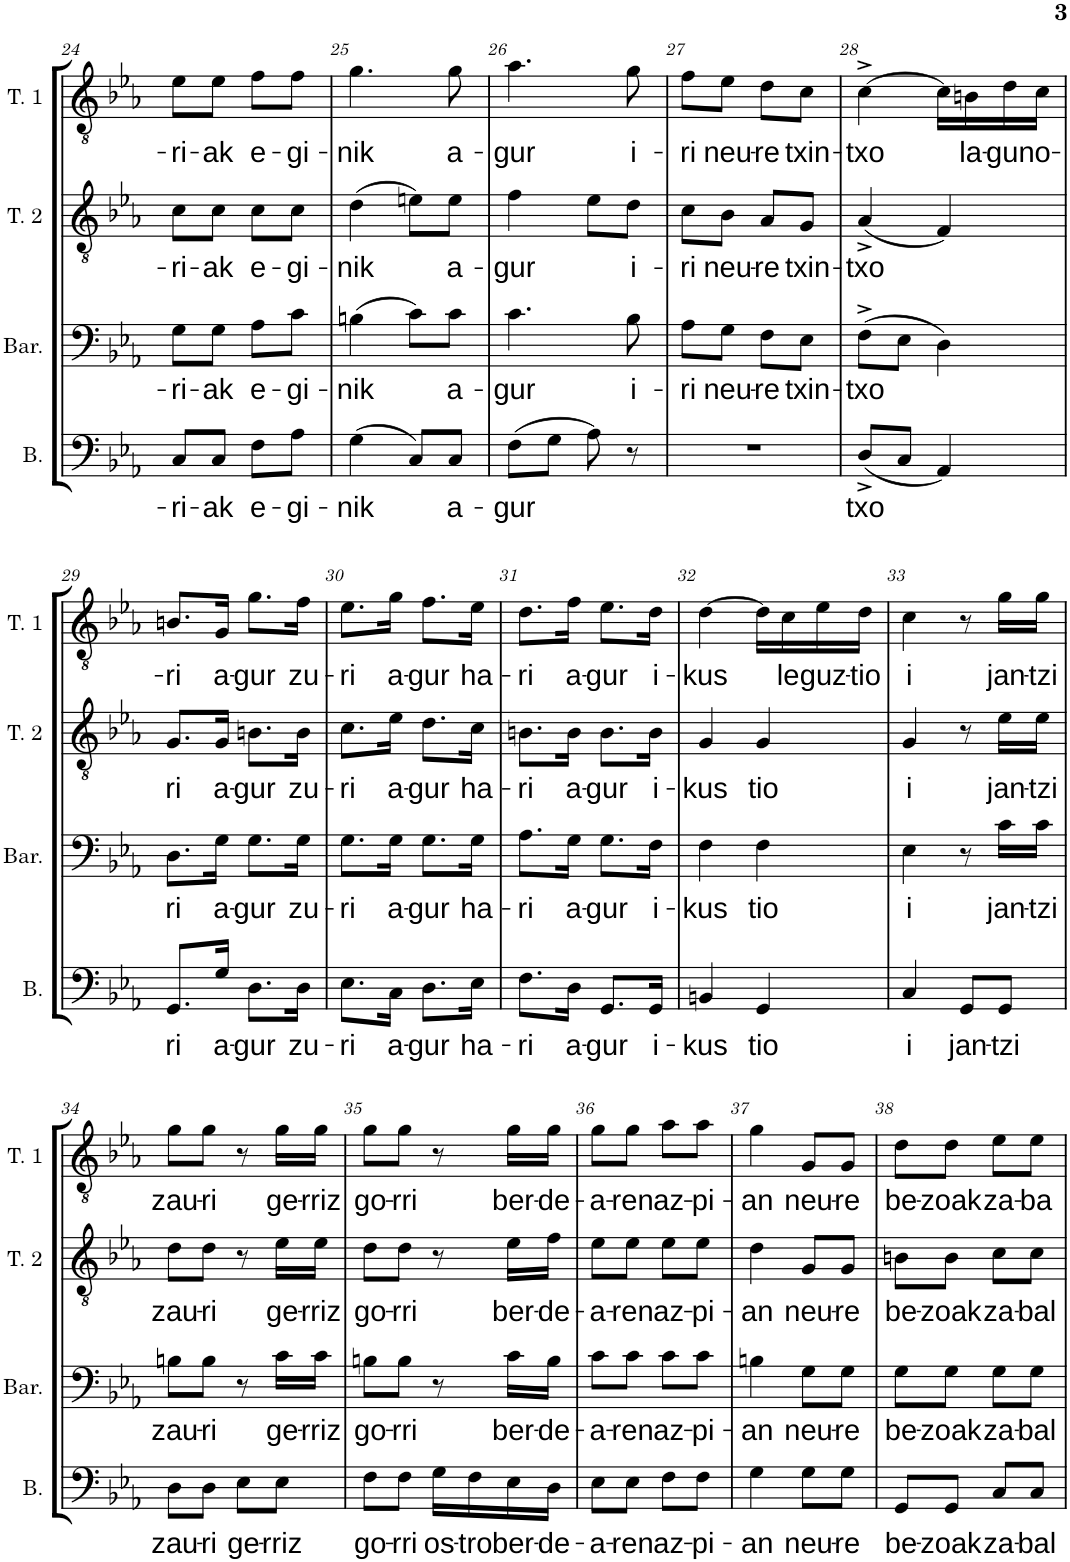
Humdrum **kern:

**kern	**text	**kern	**text	**kern	**text	**kern	**text
*part4	*part4	*part3	*part3	*part2	*part2	*part1	*part1
*staff4	*staff4	*staff3	*staff3	*staff2	*staff2	*staff1	*staff1
*I"Basse	*	*I"Baryton	*	*I"Ténor 2	*	*I"Ténor 1	*
*I'B.	*	*I'Bar.	*	*I'T. 2	*	*I'T. 1	*
!!LO:PB:g=z
*clefF4	*	*clefF4	*	*clefGv2	*	*clefGv2	*
*k[b-e-a-]	*	*k[b-e-a-]	*	*k[b-e-a-]	*	*k[b-e-a-]	*
*M2/4	*	*M2/4	*	*M2/4	*	*M2/4	*
=24	=24	=24	=24	=24	=24	=24	=24
!	!LO:LY:b	!	!LO:LY:b	!	!LO:LY:b	!	!LO:LY:b
8C/L	-ri-	8G\L	-ri-	8c\L	-ri-	8e-\L	-ri-
!	!LO:LY:b	!	!LO:LY:b	!	!LO:LY:b	!	!LO:LY:b
8C/J	-ak	8G\J	-ak	8c\J	-ak	8e-\J	-ak
!	!LO:LY:b	!	!LO:LY:b	!	!LO:LY:b	!	!LO:LY:b
8F\L	e-	8A-\L	e-	8c\L	e-	8f\L	e-
!	!LO:LY:b	!	!LO:LY:b	!	!LO:LY:b	!	!LO:LY:b
8A-\J	-gi-	8c\J	-gi-	8c\J	-gi-	8f\J	-gi-
=25	=25	=25	=25	=25	=25	=25	=25
!	!LO:LY:b	!	!LO:LY:b	!	!LO:LY:b	!	!LO:LY:b
(4G\	-nik	(4Bn\	-nik	(4d\	-nik	4.g\	-nik
8C/L)	.	8c\L)	.	8en\L)	.	.	.
!	!LO:LY:b	!	!LO:LY:b	!	!LO:LY:b	!	!LO:LY:b
8C/J	a-	8c\J	a-	8e\J	a-	8g\	a-
=26	=26	=26	=26	=26	=26	=26	=26
!	!LO:LY:b	!	!LO:LY:b	!	!LO:LY:b	!	!LO:LY:b
(8F\L	-gur	4.c\	-gur	4f\	-gur	4.a-\	-gur
8G\J	.	.	.	.	.	.	.
8A-\)	.	.	.	8e-\L	.	.	.
!	!	!	!LO:LY:b	!	!LO:LY:b	!	!LO:LY:b
8r	.	8B-\	i-	8d\J	i-	8g\	i-
=27	=27	=27	=27	=27	=27	=27	=27
!	!	!	!LO:LY:b	!	!LO:LY:b	!	!LO:LY:b
2r	.	8A-\L	-ri	8c\L	-ri	8f\L	-ri
!	!	!	!LO:LY:b	!	!LO:LY:b	!	!LO:LY:b
.	.	8G\J	neu-	8B-\J	neu-	8e-\J	neu-
!	!	!	!LO:LY:b	!	!LO:LY:b	!	!LO:LY:b
.	.	8F\L	-re	8A-/L	-re	8d\L	-re
!	!	!	!LO:LY:b	!	!LO:LY:b	!	!LO:LY:b
.	.	8E-\J	txin-	8G/J	txin-	8c\J	txin-
=28	=28	=28	=28	=28	=28	=28	=28
!	!LO:LY:b	!	!LO:LY:b	!	!LO:LY:b	!	!LO:LY:b
(8D^/L	-txo	(8F^\L	-txo	(4A-^/	-txo	[4c^\	-txo
8C/J	.	8E-\J	.	.	.	.	.
4AA-/)	.	4D\)	.	4F/)	.	16c\LL]	.
!	!	!	!	!	!	!	!LO:LY:b
.	.	.	.	.	.	16Bn\	la-
!	!	!	!	!	!	!	!LO:LY:b
.	.	.	.	.	.	16d\	-gun
!	!	!	!	!	!	!	!LO:LY:b
.	.	.	.	.	.	16c\JJ	o-
!!LO:LB:g=z
=29	=29	=29	=29	=29	=29	=29	=29
!	!LO:LY:b	!	!LO:LY:b	!	!LO:LY:b	!	!LO:LY:b
8.GG/L	-ri	8.D\L	-ri	8.G/L	-ri	8.Bn/L	-ri
!	!LO:LY:b	!	!LO:LY:b	!	!LO:LY:b	!	!LO:LY:b
16G/Jk	a-	16G\Jk	a-	16G/Jk	a-	16G/Jk	a-
!	!LO:LY:b	!	!LO:LY:b	!	!LO:LY:b	!	!LO:LY:b
8.D\L	-gur	8.G\L	-gur	8.Bn\L	-gur	8.g\L	-gur
!	!LO:LY:b	!	!LO:LY:b	!	!LO:LY:b	!	!LO:LY:b
16D\Jk	zu-	16G\Jk	zu-	16B\Jk	zu-	16f\Jk	zu-
=30	=30	=30	=30	=30	=30	=30	=30
!	!LO:LY:b	!	!LO:LY:b	!	!LO:LY:b	!	!LO:LY:b
8.E-\L	-ri	8.G\L	-ri	8.c\L	-ri	8.e-\L	-ri
!	!LO:LY:b	!	!LO:LY:b	!	!LO:LY:b	!	!LO:LY:b
16C\Jk	a-	16G\Jk	a-	16e-\Jk	a-	16g\Jk	a-
!	!LO:LY:b	!	!LO:LY:b	!	!LO:LY:b	!	!LO:LY:b
8.D\L	-gur	8.G\L	-gur	8.d\L	-gur	8.f\L	-gur
!	!LO:LY:b	!	!LO:LY:b	!	!LO:LY:b	!	!LO:LY:b
16E-\Jk	ha-	16G\Jk	ha-	16c\Jk	ha-	16e-\Jk	ha-
=31	=31	=31	=31	=31	=31	=31	=31
!	!LO:LY:b	!	!LO:LY:b	!	!LO:LY:b	!	!LO:LY:b
8.F\L	-ri	8.A-\L	-ri	8.Bn\L	-ri	8.d\L	-ri
!	!LO:LY:b	!	!LO:LY:b	!	!LO:LY:b	!	!LO:LY:b
16D\Jk	a-	16G\Jk	a-	16B\Jk	a-	16f\Jk	a-
!	!LO:LY:b	!	!LO:LY:b	!	!LO:LY:b	!	!LO:LY:b
8.GG/L	-gur	8.G\L	-gur	8.B\L	-gur	8.e-\L	-gur
!	!LO:LY:b	!	!LO:LY:b	!	!LO:LY:b	!	!LO:LY:b
16GG/Jk	i-	16F\Jk	i-	16B\Jk	i-	16d\Jk	i-
=32	=32	=32	=32	=32	=32	=32	=32
!	!LO:LY:b	!	!LO:LY:b	!	!LO:LY:b	!	!LO:LY:b
4BBn/	-kus	4F\	-kus	4G/	-kus	[4d\	-kus
!	!LO:LY:b	!	!LO:LY:b	!	!LO:LY:b	!	!
4GG/	tio	4F\	tio	4G/	tio	16d\LL]	.
!	!	!	!	!	!	!	!LO:LY:b
.	.	.	.	.	.	16c\	le
!	!	!	!	!	!	!	!LO:LY:b
.	.	.	.	.	.	16e-\	guz-
!	!	!	!	!	!	!	!LO:LY:b
.	.	.	.	.	.	16d\JJ	-tio
=33	=33	=33	=33	=33	=33	=33	=33
!	!LO:LY:b	!	!LO:LY:b	!	!LO:LY:b	!	!LO:LY:b
4C/	i	4E-\	i	4G/	i	4c\	i
!	!LO:LY:b	!	!	!	!	!	!
8GG/L	jan-	8r	.	8r	.	8r	.
!	!LO:LY:b	!	!LO:LY:b	!	!LO:LY:b	!	!LO:LY:b
8GG/J	-tzi	16c\LL	jan-	16e-\LL	jan-	16g\LL	jan-
!	!	!	!LO:LY:b	!	!LO:LY:b	!	!LO:LY:b
.	.	16c\JJ	-tzi	16e-\JJ	-tzi	16g\JJ	-tzi
!!LO:LB:g=z
=34	=34	=34	=34	=34	=34	=34	=34
!	!LO:LY:b	!	!LO:LY:b	!	!LO:LY:b	!	!LO:LY:b
8D\L	zau-	8Bn\L	zau-	8d\L	zau-	8g\L	zau-
!	!LO:LY:b	!	!LO:LY:b	!	!LO:LY:b	!	!LO:LY:b
8D\J	-ri	8B\J	-ri	8d\J	-ri	8g\J	-ri
!	!LO:LY:b	!	!	!	!	!	!
8E-\L	ge-	8r	.	8r	.	8r	.
!	!LO:LY:b	!	!LO:LY:b	!	!LO:LY:b	!	!LO:LY:b
8E-\J	-rriz	16c\LL	ge-	16e-\LL	ge-	16g\LL	ge-
!	!	!	!LO:LY:b	!	!LO:LY:b	!	!LO:LY:b
.	.	16c\JJ	-rriz	16e-\JJ	-rriz	16g\JJ	-rriz
=35	=35	=35	=35	=35	=35	=35	=35
!	!LO:LY:b	!	!LO:LY:b	!	!LO:LY:b	!	!LO:LY:b
8F\L	go-	8Bn\L	go-	8d\L	go-	8g\L	go-
!	!LO:LY:b	!	!LO:LY:b	!	!LO:LY:b	!	!LO:LY:b
8F\J	-rri	8B\J	-rri	8d\J	-rri	8g\J	-rri
!	!LO:LY:b	!	!	!	!	!	!
16G\LL	os-	8r	.	8r	.	8r	.
!	!LO:LY:b	!	!	!	!	!	!
16F\	-tro	.	.	.	.	.	.
!	!LO:LY:b	!	!LO:LY:b	!	!LO:LY:b	!	!LO:LY:b
16E-\	ber-	16c\LL	ber-	16e-\LL	ber-	16g\LL	ber-
!	!LO:LY:b	!	!LO:LY:b	!	!LO:LY:b	!	!LO:LY:b
16D\JJ	-de-	16B\JJ	-de-	16f\JJ	-de-	16g\JJ	-de-
=36	=36	=36	=36	=36	=36	=36	=36
!	!LO:LY:b	!	!LO:LY:b	!	!LO:LY:b	!	!LO:LY:b
8E-\L	-a-	8c\L	-a-	8e-\L	-a-	8g\L	-a-
!	!LO:LY:b	!	!LO:LY:b	!	!LO:LY:b	!	!LO:LY:b
8E-\J	-ren	8c\J	-ren	8e-\J	-ren	8g\J	-ren
!	!LO:LY:b	!	!LO:LY:b	!	!LO:LY:b	!	!LO:LY:b
8F\L	az-	8c\L	az-	8e-\L	az-	8a-\L	az-
!	!LO:LY:b	!	!LO:LY:b	!	!LO:LY:b	!	!LO:LY:b
8F\J	-pi-	8c\J	-pi-	8e-\J	-pi-	8a-\J	-pi-
=37	=37	=37	=37	=37	=37	=37	=37
!	!LO:LY:b	!	!LO:LY:b	!	!LO:LY:b	!	!LO:LY:b
4G\	-an	4Bn\	-an	4d\	-an	4g\	-an
!	!LO:LY:b	!	!LO:LY:b	!	!LO:LY:b	!	!LO:LY:b
8G\L	neu-	8G\L	neu-	8G/L	neu-	8G/L	neu-
!	!LO:LY:b	!	!LO:LY:b	!	!LO:LY:b	!	!LO:LY:b
8G\J	-re	8G\J	-re	8G/J	-re	8G/J	-re
=38	=38	=38	=38	=38	=38	=38	=38
!	!LO:LY:b	!	!LO:LY:b	!	!LO:LY:b	!	!LO:LY:b
8GG/L	be-	8G\L	be-	8Bn\L	be-	8d\L	be-
!	!LO:LY:b	!	!LO:LY:b	!	!LO:LY:b	!	!LO:LY:b
8GG/J	-zoak	8G\J	-zoak	8B\J	-zoak	8d\J	-zoak
!	!LO:LY:b	!	!LO:LY:b	!	!LO:LY:b	!	!LO:LY:b
8C/L	za-	8G\L	za-	8c\L	za-	8e-\L	za-
!	!LO:LY:b	!	!LO:LY:b	!	!LO:LY:b	!	!LO:LY:b
8C/J	-bal	8G\J	-bal	8c\J	-bal	8e-\J	-ba
=	=	=	=	=	=	=	=
*-	*-	*-	*-	*-	*-	*-	*-
